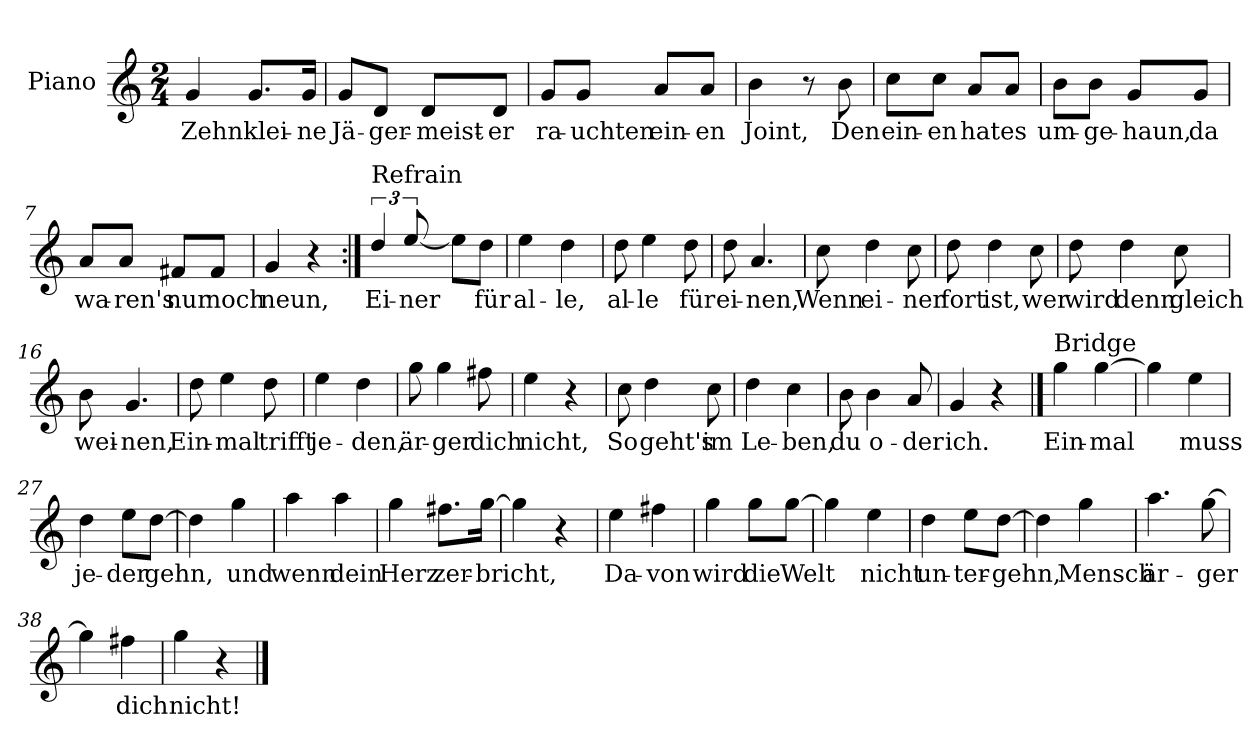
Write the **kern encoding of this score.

**kern	**text
*part1	*part1
*staff1	*staff1
*I"Piano	*
*I'Pno	*
*clefG2	*
*k[]	*
*C:	*
*M2/4	*
=1	=1
4g/	Zehn
8.g/L	klei-
16g/J	-ne
=2	=2
8g/L	Jä-
8d/J	-ger-
8d/L	-meist-
8d/J	-er
=3	=3
8g/L	ra-
8g/J	-uchten
8a/L	ein-
8a/J	-en
=4	=4
4b\	Joint,
8r	.
8b\	Den
=5	=5
8cc\L	ein-
8cc\J	-en
8a/L	hat
8a/J	es
=6	=6
8b\L	um-
8b\J	-ge-
8g/L	haun,
8g/J	da
!!LO:LB:g=z
=7	=7
8a/L	wa-
8a/J	-ren's
8f#X/L	nur
8f#/J	noch
=8	=8
4g/	neun,
4r	.
=9:|!	=9:|!
!LO:TX:a:t=Refrain	!
6dd/	Ei-
[12ee/	-ner
8ee\L]	.
8dd\J	für
=10	=10
4ee\	al-
4dd\	-le,
=11	=11
8dd\	al-
4ee\	le
8dd\	für
=12	=12
8dd\	ei-
4.a/	-nen,
=13	=13
8cc\	Wenn
4dd\	ei-
8cc\	-ner
=14	=14
8dd\	fort
4dd\	ist,
8cc\	wer
!!LO:LB:g=z
=15	=15
8dd\	wird
4dd\	denn
8cc\	gleich
=16	=16
8b\	wei-
4.g/	-nen,
=17	=17
8dd\	Ein-
4ee\	-mal
8dd\	trifft
=18	=18
4ee\	je-
4dd\	-den,
=19	=19
8gg\	är-
4gg\	-ger
8ff#X\	dich
=20	=20
4ee\	nicht,
4r	.
=21	=21
8cc\	So
4dd\	geht's
8cc\	im
=22	=22
4dd\	Le-
4cc\	-ben,
!!LO:LB:g=z
=23	=23
8b\	du
4b\	o-
8a/	-der
=24	=24
4g/	ich.
4r	.
==25	==25
!LO:TX:a:t=Bridge	!
4gg\	Ein-
[4gg\	-mal
=26	=26
4gg\]	.
4ee\	muss
=27	=27
4dd\	je-
8ee\L	-der
[8dd\J	gehn,
=28	=28
4dd\]	.
4gg\	und
=29	=29
4aa\	wenn
4aa\	dein
=30	=30
4gg\	Herz
8.ff#X\L	zer-
[16gg\J	-bricht,
=31	=31
4gg\]	.
4r	.
!!LO:LB:g=z
=32	=32
4ee\	Da-
4ff#X\	-von
=33	=33
4gg\	wird
8gg\L	die
[8gg\J	Welt
=34	=34
4gg\]	.
4ee\	nicht
=35	=35
4dd\	un-
8ee\L	-ter-
[8dd\J	-gehn,
=36	=36
4dd\]	.
4gg\	Mensch
=37	=37
4.aa\	är-
[8gg\	-ger
=38	=38
4gg\]	.
4ff#X\	dich
=39	=39
4gg\	nicht!
4r	.
==	==
*-	*-
